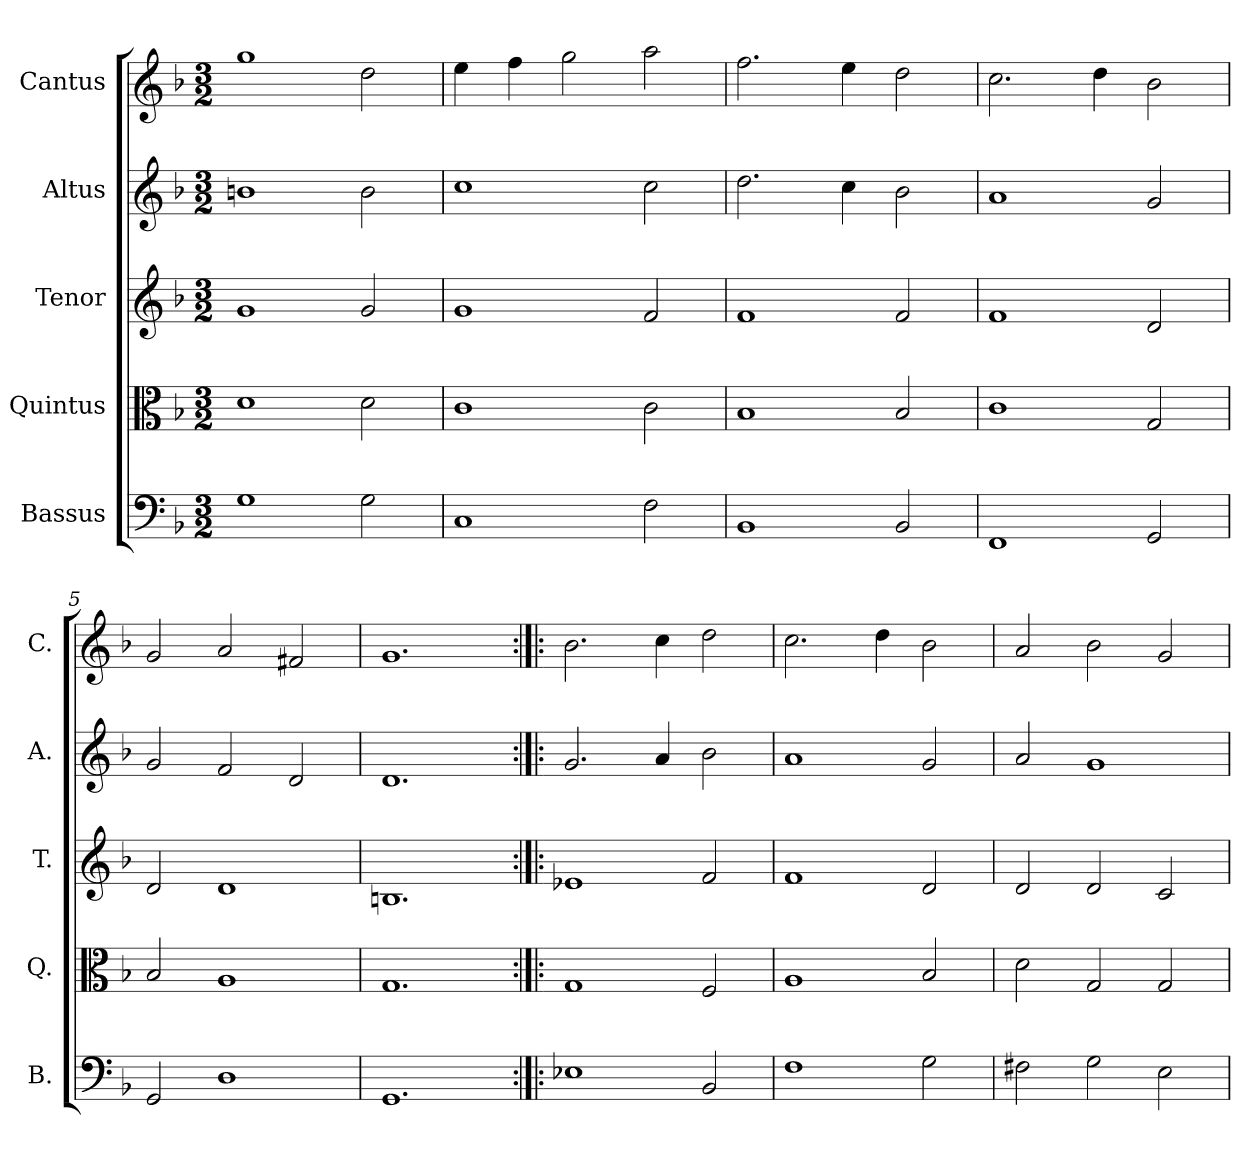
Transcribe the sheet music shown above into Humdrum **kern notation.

**kern	**kern	**kern	**kern	**kern
*part5	*part4	*part3	*part2	*part1
*staff5	*staff4	*staff3	*staff2	*staff1
*I"Bassus	*I"Quintus	*I"Tenor	*I"Altus	*I"Cantus
*I'B.	*I'Q.	*I'T.	*I'A.	*I'C.
*clefF4	*clefC3	*clefG2	*clefG2	*clefG2
*k[b-]	*k[b-]	*k[b-]	*k[b-]	*k[b-]
*F:	*F:	*F:	*F:	*F:
*M3/2	*M3/2	*M3/2	*M3/2	*M3/2
=1	=1	=1	=1	=1
1G\	1d\	1g/	1bn\	1gg\
2G\	2d\	2g/	2b\	2dd\
=2	=2	=2	=2	=2
1C/	1c\	1g/	1cc\	4ee\
.	.	.	.	4ff\
.	.	.	.	2gg\
2F\	2c\	2f/	2cc\	2aa\
=3	=3	=3	=3	=3
1BB-/	1B-/	1f/	2.dd\	2.ff\
.	.	.	4cc\	4ee\
2BB-/	2B-/	2f/	2b-\	2dd\
=4	=4	=4	=4	=4
1FF/	1c\	1f/	1a/	2.cc\
.	.	.	.	4dd\
2GG/	2G/	2d/	2g/	2b-\
=5	=5	=5	=5	=5
2GG/	2B-/	2d/	2g/	2g/
1D\	1A/	1d/	2f/	2a/
.	.	.	2d/	2f#X/
=6	=6	=6	=6	=6
1.GG/	1.G/	1.Bn/	1.d/	1.g/
=7:|!|:	=7:|!|:	=7:|!|:	=7:|!|:	=7:|!|:
1E-X\	1G/	1e-X/	2.g/	2.b-\
.	.	.	4a/	4cc\
2BB-/	2F/	2f/	2b-\	2dd\
=8	=8	=8	=8	=8
1F\	1A/	1f/	1a/	2.cc\
.	.	.	.	4dd\
2G\	2B-/	2d/	2g/	2b-\
=9	=9	=9	=9	=9
2F#X\	2d\	2d/	2a/	2a/
2G\	2G/	2d/	1g/	2b-\
2E\	2G/	2c/	.	2g/
=	=	=	=	=
*-	*-	*-	*-	*-
